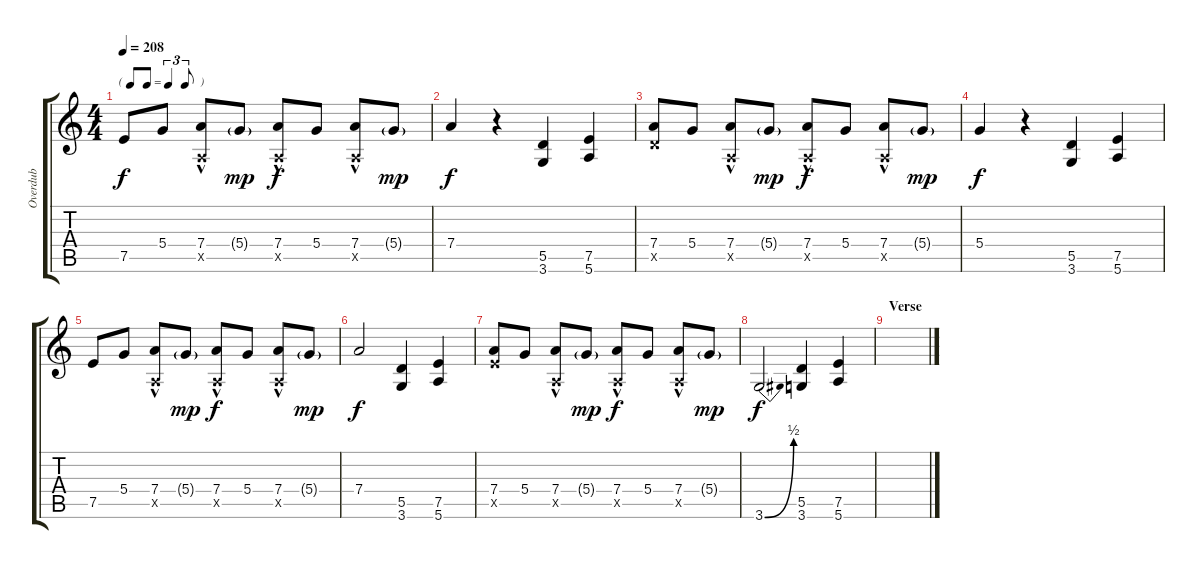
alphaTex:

\track ("Overdub" "Overdub") {instrument fretlessbass}
\staff {score tabs}
\tuning (E4 B3 G3 D3 A2 E2) {hide}
\ts (4 4)
\tf triplet8th
\tempo 208
\clef g2
\ks c
7.5.8{dy f} 5.4.8 (7.4{hac} 0.5{x}).8 5.4{g}.8{dy mp} (7.4{hac} 0.5{x}).8{dy f} 5.4.8 (7.4{hac} 0.5{x}).8 5.4{g}.8{dy mp} |
7.4.4{dy f} r.4 (5.5 3.6).4 (7.5 5.6).4 |
(7.4 5.5{x}).8 5.4.8 (7.4{hac} 0.5{x}).8 5.4{g}.8{dy mp} (7.4{hac} 0.5{x}).8{dy f} 5.4.8 (7.4{hac} 0.5{x}).8 5.4{g}.8{dy mp} |
5.4.4{dy f} r.4 (5.5 3.6).4 (7.5 5.6).4 |
7.5.8 5.4.8 (7.4{hac} 0.5{x}).8 5.4{g}.8{dy mp} (7.4{hac} 0.5{x}).8{dy f} 5.4.8 (7.4{hac} 0.5{x}).8 5.4{g}.8{dy mp} |
7.4.2{dy f} (5.5 3.6).4 (7.5 5.6).4 |
(7.4 7.5{x}).8 5.4.8 (7.4{hac} 0.5{x}).8 5.4{g}.8{dy mp} (7.4{hac} 0.5{x}).8{dy f} 5.4.8 (7.4{hac} 0.5{x}).8 5.4{g}.8{dy mp} |
3.6{be (bend 0 0 60 2)}.2{dy f} (5.5 3.6).4 (7.5 5.6).4 |
\section ("" "Verse")
